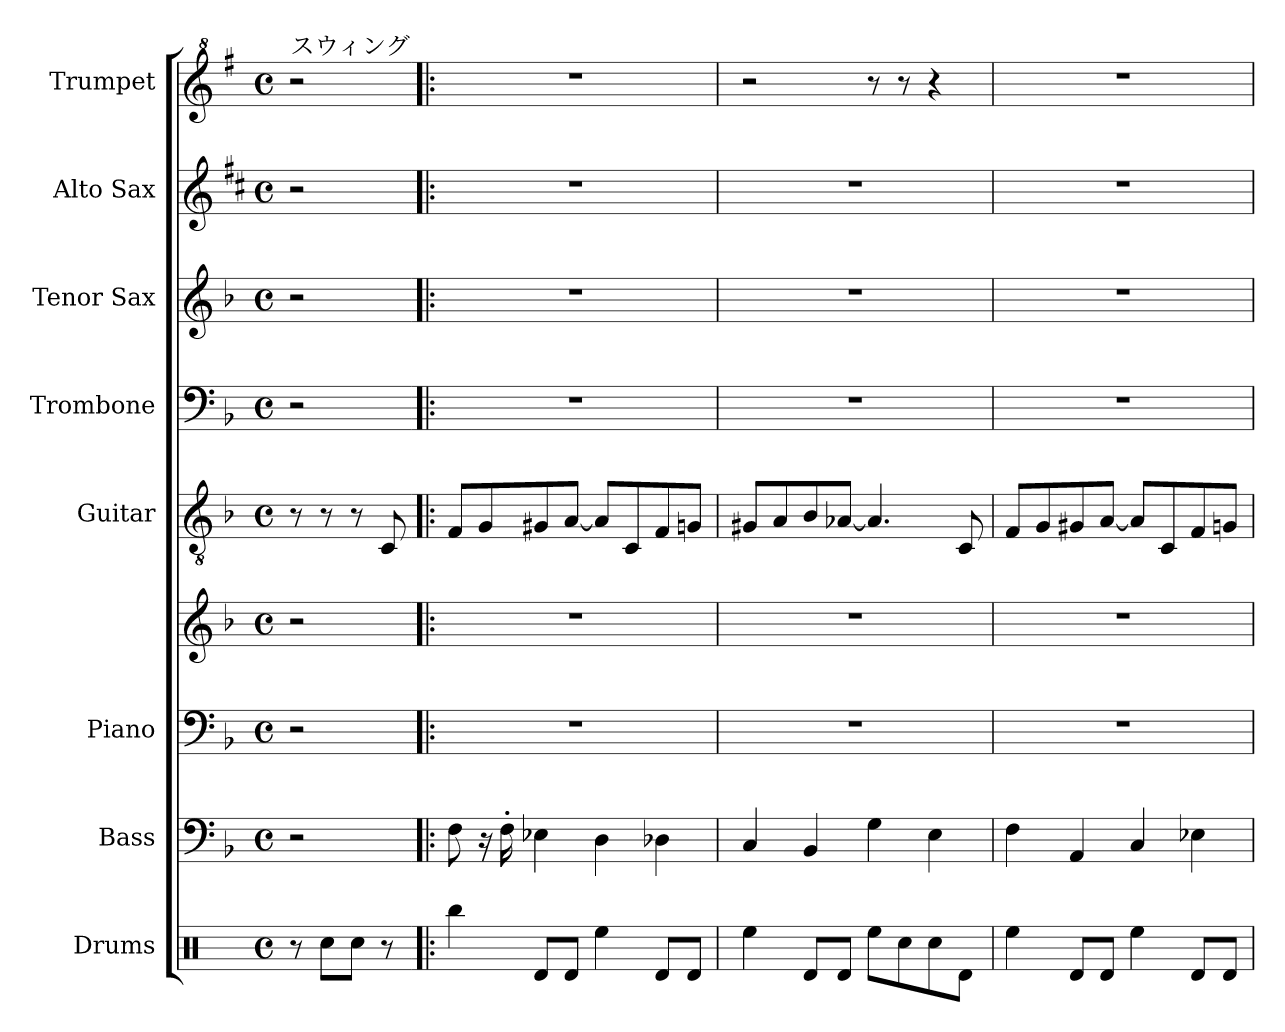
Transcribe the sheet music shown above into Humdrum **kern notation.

**kern	**kern	**kern	**kern	**kern	**kern	**kern	**kern	**kern
*part8	*part7	*part6	*part6	*part5	*part4	*part3	*part2	*part1
*staff9	*staff8	*staff7	*staff6	*staff5	*staff4	*staff3	*staff2	*staff1
*I"Drums	*I"Bass	*I"Piano	*	*I"Guitar	*I"Trombone	*I"Tenor Sax	*I"Alto Sax	*I"Trumpet
*I'Drums	*I'Bass	*I'Piano	*	*I'Gtr.	*I'Tbn.	*I'Tenor	*I'Alto	*I'Tpt.
*clefX	*clefF4	*clefF4	*clefG2	*clefGv2	*clefF4	*clefG2	*clefG2	*clefG^2
*	*ITrd7c12	*	*	*	*	*ITrd8c14	*ITrd5c9	*ITrd1c2
*k[]	*k[b-]	*k[b-]	*k[b-]	*k[b-]	*k[b-]	*k[b-]	*k[b-]	*k[b-]
*M4/4	*M4/4	*M4/4	*M4/4	*M4/4	*M4/4	*M4/4	*M4/4	*M4/4
*met(c)	*met(c)	*met(c)	*met(c)	*met(c)	*met(c)	*met(c)	*met(c)	*met(c)
=1	=1	=1	=1	=1	=1	=1	=1	=1
!	!	!	!	!	!	!	!	!LO:TX:a:t=スウィング
8r	2r	2r	2r	8r	2r	2r	2r	2r
8Rcc\L	.	.	.	8r	.	.	.	.
8Rcc\J	.	.	.	8r	.	.	.	.
8r	.	.	.	8C/	.	.	.	.
=2!|:	=2!|:	=2!|:	=2!|:	=2!|:	=2!|:	=2!|:	=2!|:	=2!|:
4Rbb\	8FF\	1r	1r	8F/L	1r	1r	1r	1r
.	16r	.	.	8G/	.	.	.	.
.	16FF'\	.	.	.	.	.	.	.
8Rd/L	4EE-X\	.	.	8G#X/	.	.	.	.
8Rd/J	.	.	.	[8A/J	.	.	.	.
4Ree\	4DD\	.	.	8A/L]	.	.	.	.
.	.	.	.	8C/	.	.	.	.
8Rd/L	4DD-X\	.	.	8F/	.	.	.	.
8Rd/J	.	.	.	8Gn/J	.	.	.	.
=3	=3	=3	=3	=3	=3	=3	=3	=3
4Ree\	4CC/	1r	1r	8G#X/L	1r	1r	1r	2r
.	.	.	.	8A/	.	.	.	.
8Rd/L	4BBB-/	.	.	8B-/	.	.	.	.
8Rd/J	.	.	.	[8A-X/J	.	.	.	.
8Ree\L	4GG\	.	.	4.A-/]	.	.	.	8r
8Rcc\	.	.	.	.	.	.	.	8r
8Rcc\	4EE\	.	.	.	.	.	.	4r
8Rd\J	.	.	.	8C/	.	.	.	.
=4	=4	=4	=4	=4	=4	=4	=4	=4
4Ree\	4FF\	1r	1r	8F/L	1r	1r	1r	1r
.	.	.	.	8G/	.	.	.	.
8Rd/L	4AAA/	.	.	8G#X/	.	.	.	.
8Rd/J	.	.	.	[8A/J	.	.	.	.
4Ree\	4CC/	.	.	8A/L]	.	.	.	.
.	.	.	.	8C/	.	.	.	.
8Rd/L	4EE-X\	.	.	8F/	.	.	.	.
8Rd/J	.	.	.	8Gn/J	.	.	.	.
=	=	=	=	=	=	=	=	=
*-	*-	*-	*-	*-	*-	*-	*-	*-
